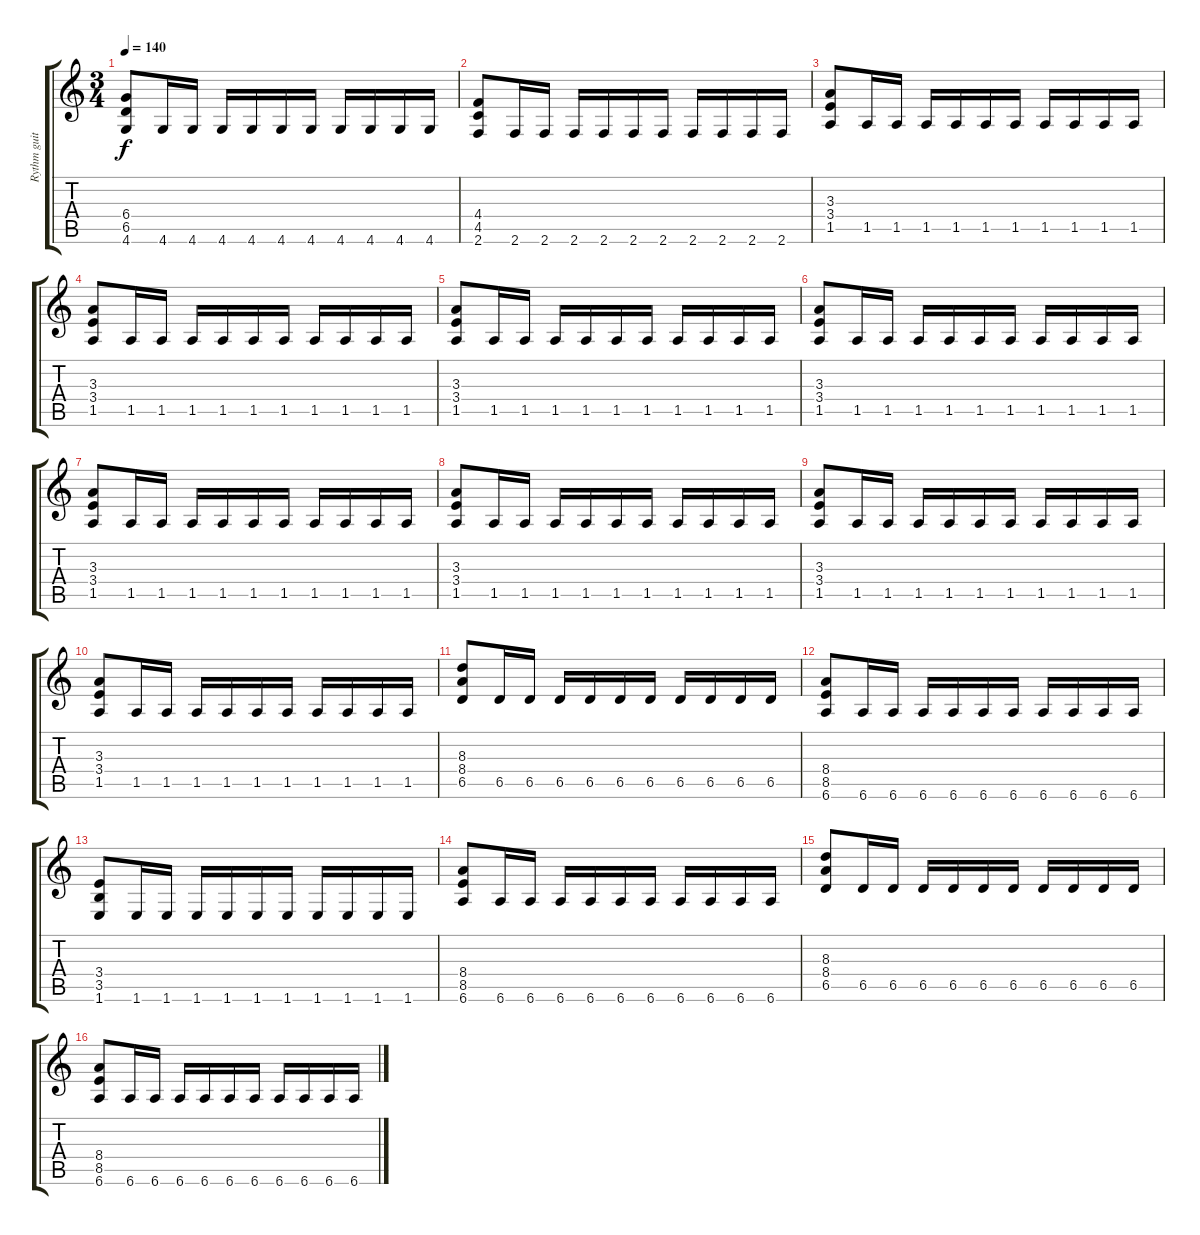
\track ("Rythm guitar" "Rythm guit") {instrument distortionguitar}
\staff {score tabs}
\tuning (Eb4 Bb3 Gb3 Db3 Ab2 Eb2) {hide}
\ts (3 4)
\tempo 140
\clef g2
\ks c
(6.4 6.5 4.6).8{dy f} 4.6.16 4.6.16 4.6.16 4.6.16 4.6.16 4.6.16 4.6.16 4.6.16 4.6.16 4.6.16 |
(4.4 4.5 2.6).8 2.6.16 2.6.16 2.6.16 2.6.16 2.6.16 2.6.16 2.6.16 2.6.16 2.6.16 2.6.16 |
(3.3 3.4 1.5).8 1.5.16 1.5.16 1.5.16 1.5.16 1.5.16 1.5.16 1.5.16 1.5.16 1.5.16 1.5.16 |
(3.3 3.4 1.5).8 1.5.16 1.5.16 1.5.16 1.5.16 1.5.16 1.5.16 1.5.16 1.5.16 1.5.16 1.5.16 |
(3.3 3.4 1.5).8 1.5.16 1.5.16 1.5.16 1.5.16 1.5.16 1.5.16 1.5.16 1.5.16 1.5.16 1.5.16 |
(3.3 3.4 1.5).8 1.5.16 1.5.16 1.5.16 1.5.16 1.5.16 1.5.16 1.5.16 1.5.16 1.5.16 1.5.16 |
(3.3 3.4 1.5).8 1.5.16 1.5.16 1.5.16 1.5.16 1.5.16 1.5.16 1.5.16 1.5.16 1.5.16 1.5.16 |
(3.3 3.4 1.5).8 1.5.16 1.5.16 1.5.16 1.5.16 1.5.16 1.5.16 1.5.16 1.5.16 1.5.16 1.5.16 |
(3.3 3.4 1.5).8 1.5.16 1.5.16 1.5.16 1.5.16 1.5.16 1.5.16 1.5.16 1.5.16 1.5.16 1.5.16 |
(3.3 3.4 1.5).8 1.5.16 1.5.16 1.5.16 1.5.16 1.5.16 1.5.16 1.5.16 1.5.16 1.5.16 1.5.16 |
(8.3 8.4 6.5).8 6.5.16 6.5.16 6.5.16 6.5.16 6.5.16 6.5.16 6.5.16 6.5.16 6.5.16 6.5.16 |
(8.4 8.5 6.6).8 6.6.16 6.6.16 6.6.16 6.6.16 6.6.16 6.6.16 6.6.16 6.6.16 6.6.16 6.6.16 |
(3.4 3.5 1.6).8 1.6.16 1.6.16 1.6.16 1.6.16 1.6.16 1.6.16 1.6.16 1.6.16 1.6.16 1.6.16 |
(8.4 8.5 6.6).8 6.6.16 6.6.16 6.6.16 6.6.16 6.6.16 6.6.16 6.6.16 6.6.16 6.6.16 6.6.16 |
(8.3 8.4 6.5).8 6.5.16 6.5.16 6.5.16 6.5.16 6.5.16 6.5.16 6.5.16 6.5.16 6.5.16 6.5.16 |
(8.4 8.5 6.6).8 6.6.16 6.6.16 6.6.16 6.6.16 6.6.16 6.6.16 6.6.16 6.6.16 6.6.16 6.6.16
